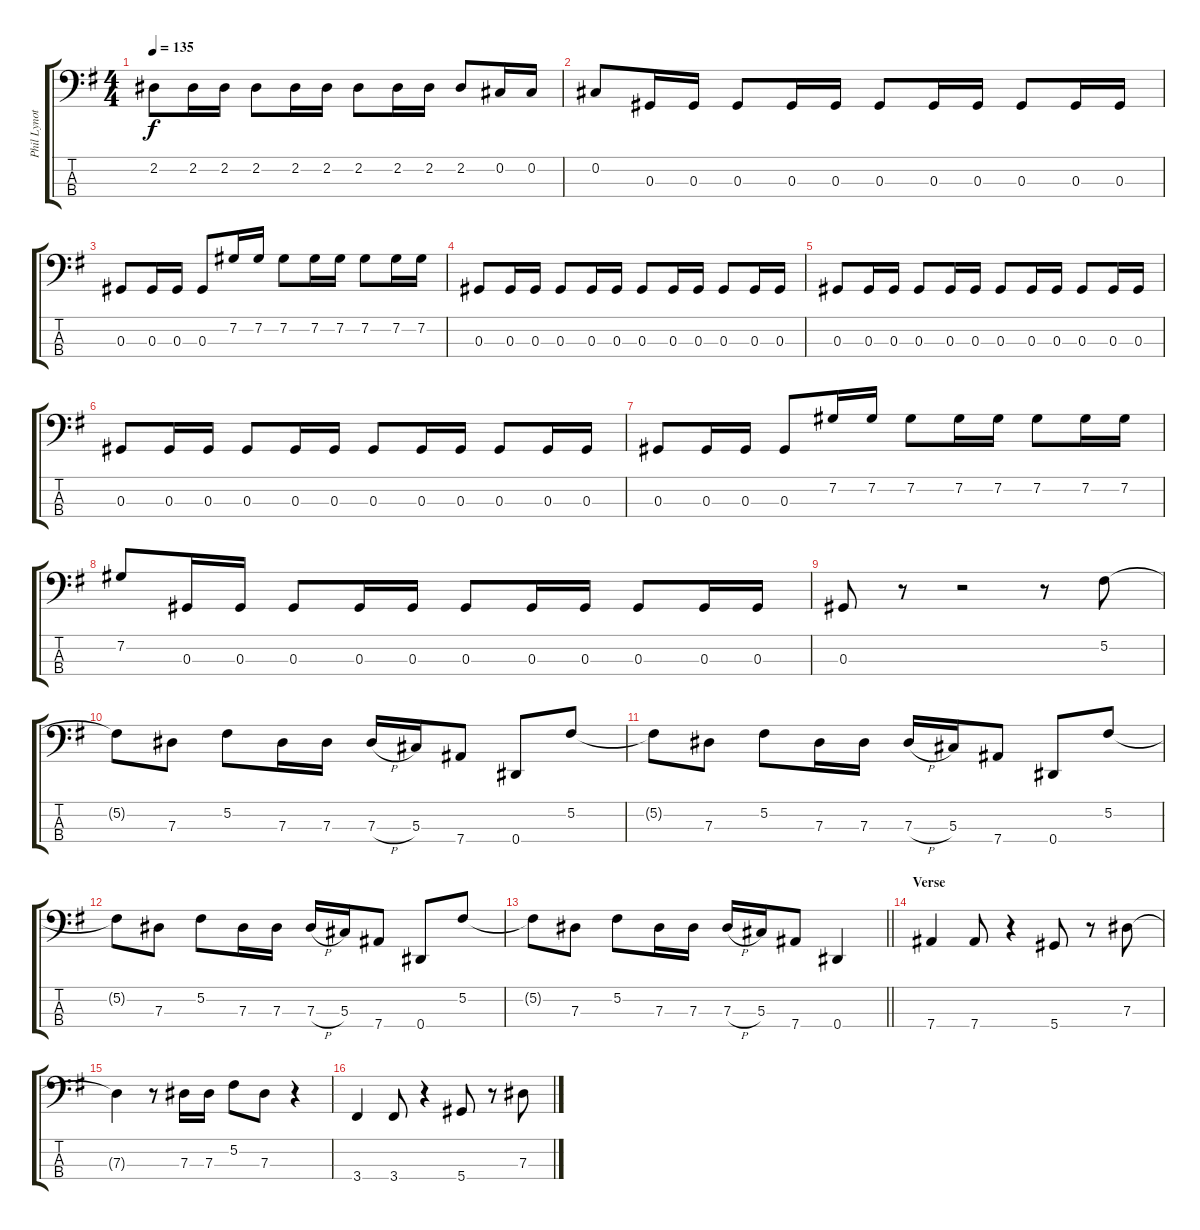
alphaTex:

\track ("Phil Lynott" "Phil Lynot") {instrument electricbasspick}
\staff {score tabs}
\tuning (Gb2 Db2 Ab1 Eb1) {hide}
\ts (4 4)
\tempo 135
\clef f4
\ks eminor
2.2.8{dy f} 2.2.16 2.2.16 2.2.8 2.2.16 2.2.16 2.2.8 2.2.16 2.2.16 2.2.8 0.2.16 0.2.16 |
0.2.8 0.3.16 0.3.16 0.3.8 0.3.16 0.3.16 0.3.8 0.3.16 0.3.16 0.3.8 0.3.16 0.3.16 |
0.3.8 0.3.16 0.3.16 0.3.8 7.2.16 7.2.16 7.2.8 7.2.16 7.2.16 7.2.8 7.2.16 7.2.16 |
0.3.8 0.3.16 0.3.16 0.3.8 0.3.16 0.3.16 0.3.8 0.3.16 0.3.16 0.3.8 0.3.16 0.3.16 |
0.3.8 0.3.16 0.3.16 0.3.8 0.3.16 0.3.16 0.3.8 0.3.16 0.3.16 0.3.8 0.3.16 0.3.16 |
0.3.8 0.3.16 0.3.16 0.3.8 0.3.16 0.3.16 0.3.8 0.3.16 0.3.16 0.3.8 0.3.16 0.3.16 |
0.3.8 0.3.16 0.3.16 0.3.8 7.2.16 7.2.16 7.2.8 7.2.16 7.2.16 7.2.8 7.2.16 7.2.16 |
7.2.8 0.3.16 0.3.16 0.3.8 0.3.16 0.3.16 0.3.8 0.3.16 0.3.16 0.3.8 0.3.16 0.3.16 |
0.3.8 r.8 r.2 r.8 5.2.8 |
5.2{t}.8 7.3.8 5.2.8 7.3.16 7.3.16 7.3{h}.16 5.3.16 7.4.8 0.4.8 5.2.8 |
5.2{t}.8 7.3.8 5.2.8 7.3.16 7.3.16 7.3{h}.16 5.3.16 7.4.8 0.4.8 5.2.8 |
5.2{t}.8 7.3.8 5.2.8 7.3.16 7.3.16 7.3{h}.16 5.3.16 7.4.8 0.4.8 5.2.8 |
\barLineRight lightlight
5.2{t}.8 7.3.8 5.2.8 7.3.16 7.3.16 7.3{h}.16 5.3.16 7.4.8 0.4.4 |
\section ("" "Verse")
7.4.4 7.4.8 r.4 5.4.8 r.8 7.3.8 |
7.3{t}.4 r.8 7.3.16 7.3.16 5.2.8 7.3.8 r.4 |
3.4.4 3.4.8 r.4 5.4.8 r.8 7.3.8
